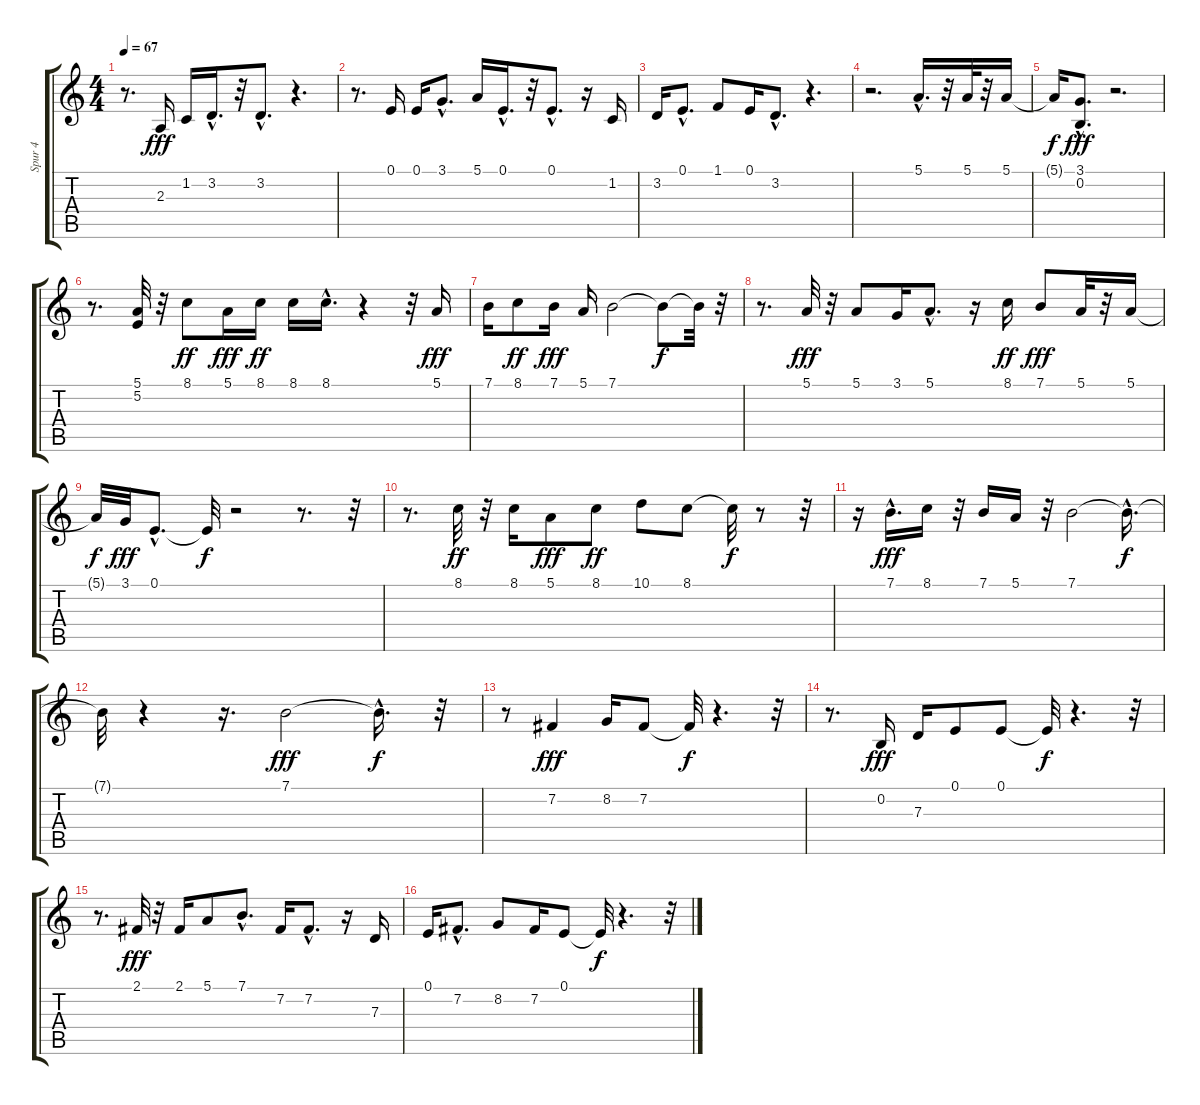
\track ("Spur 4" "Spur 4") {instrument altosax}
\staff {score tabs}
\tuning (E4 B3 G3 D3 A2 E2) {hide}
\ts (4 4)
\tempo 67
\clef g2
\ks c
r.8{d dy fff} 2.3.16 1.2.16 3.2{hac}.16{d} r.32 3.2{hac}.8{d} r.4{d} |
r.8{d} 0.1.16 0.1.16 3.1{hac}.8{d} 5.1.16 0.1{hac}.16{d} r.32 0.1{hac}.8{d} r.16 1.2.16 |
3.2.16 0.1{hac}.8{d} 1.1.8 0.1.16 3.2{hac}.8{d} r.4{d} |
r.2{d} 5.1{hac}.16{d} r.32 5.1.32 r.32 5.1.16 |
5.1{t}.16{dy f} (3.1 0.2{hac}).8{d dy fff} r.2{d} |
r.8{d} (5.1 5.2).32 r.32 8.1.8{dy ff} 5.1.16{dy fff} 8.1.16{dy ff} 8.1.16 8.1{hac}.16{d} r.4 r.32 5.1.16{dy fff} |
7.1.16 8.1.8{dy ff} 7.1.16{dy fff} 5.1.16 7.1.2 7.1{t}.8{dy f} 7.1{t}.32 r.32 |
r.8{d} 5.1.32{dy fff} r.32 5.1.8 3.1.16 5.1{hac}.8{d} r.16 8.1.16{dy ff} 7.1.8{dy fff} 5.1.32 r.32 5.1.16 |
5.1{t}.32{dy f} 3.1.32{dy fff} 0.1{hac}.8{d} 0.1{t}.32{dy f} r.2 r.8{d} r.32 |
r.8{d} 8.1.32{dy ff} r.32 8.1.16 5.1.8{dy fff} 8.1.8{dy ff} 10.1.8 8.1.8 8.1{t}.32{dy f} r.8 r.32 |
r.16 7.1{hac}.16{d dy fff} 8.1.16 r.32 7.1.16 5.1.16 r.32 7.1.2 7.1{hac t}.16{d dy f} |
7.1{t}.32 r.4 r.16{d} 7.1.2{dy fff} 7.1{hac t}.16{d dy f} r.32 |
r.8 7.2.4{dy fff} 8.2.16 7.2.8 7.2{t}.32{dy f} r.4{d} r.32 |
r.8{d} 0.2.16{dy fff} 7.3.16 0.1.8 0.1.8 0.1{t}.32{dy f} r.4{d} r.32 |
r.8{d} 2.1.32{dy fff} r.32 2.1.16 5.1.8 7.1{hac}.8{d} 7.2.16 7.2{hac}.8{d} r.16 7.3.16 |
0.1.16 7.2{hac}.8{d} 8.2.8 7.2.16 0.1.8 0.1{t}.32{dy f} r.4{d} r.32
